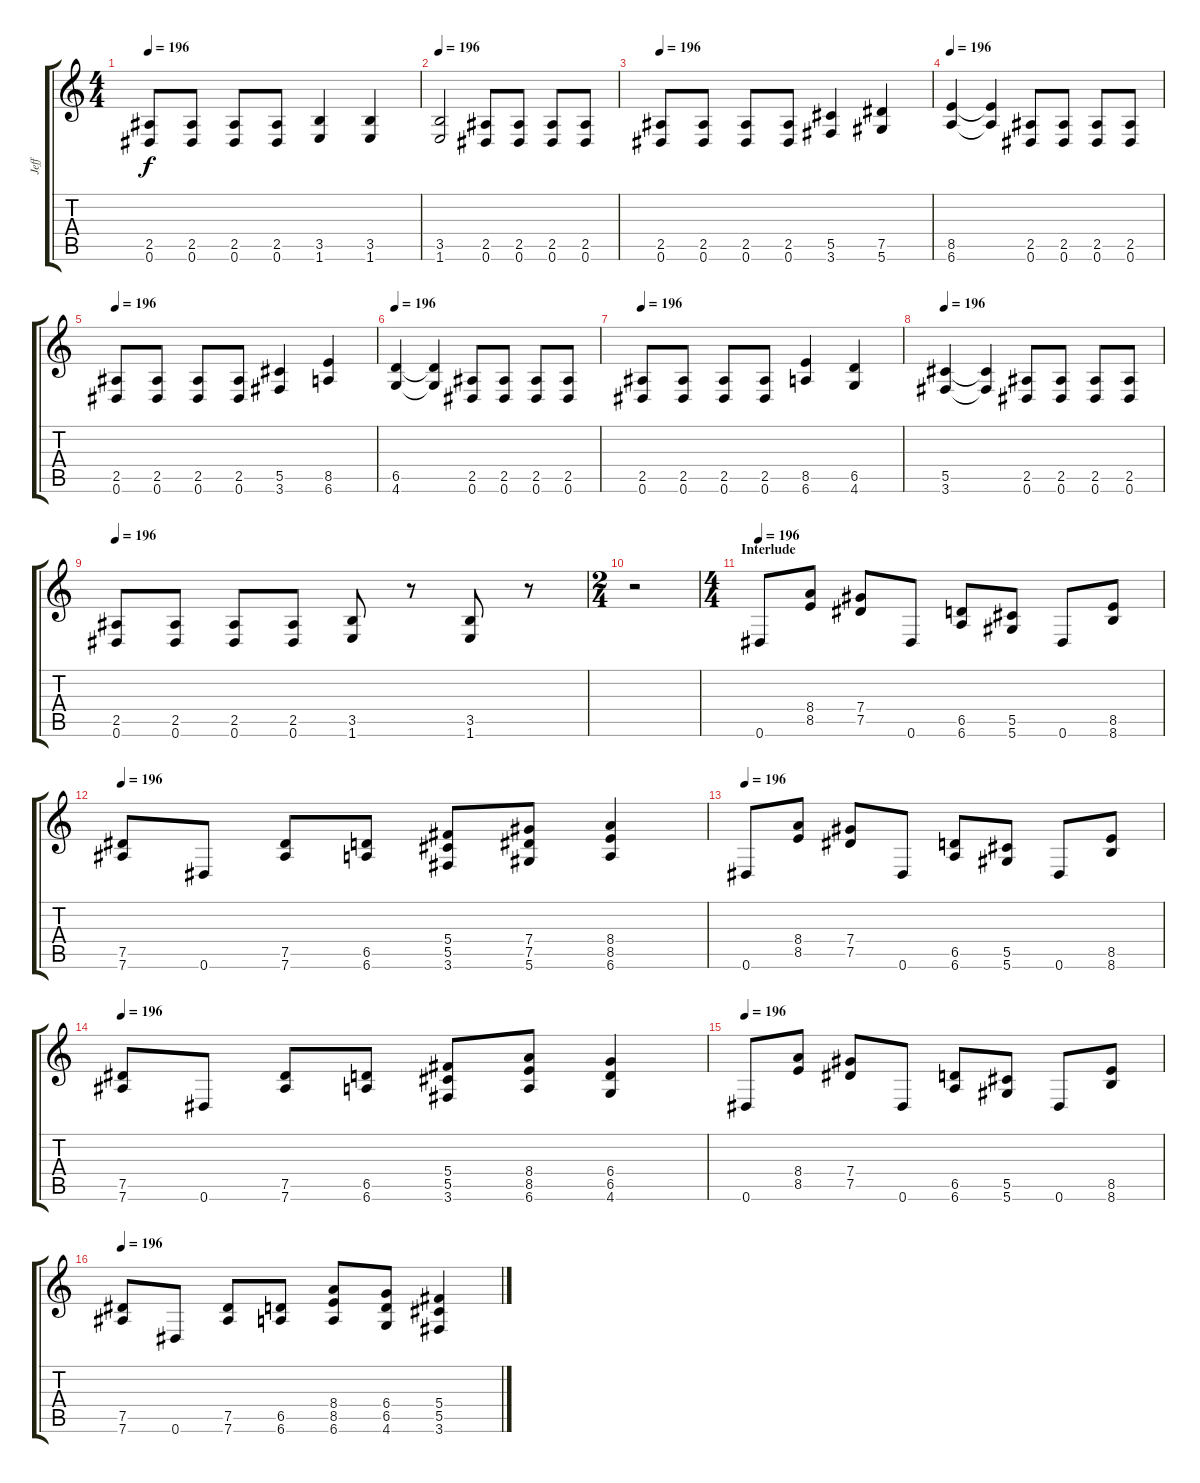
\track ("Jeff" "Jeff") {instrument distortionguitar}
\staff {score tabs}
\tuning (Eb4 Bb3 Gb3 Db3 Ab2 Eb2) {hide}
\ts (4 4)
\tempo 196
\clef g2
\ks c
(2.5 0.6).8{dy f} (2.5 0.6).8 (2.5 0.6).8 (2.5 0.6).8 (3.5 1.6).4 (3.5 1.6).4 |
\tempo 196
(3.5 1.6).2 (2.5 0.6).8 (2.5 0.6).8 (2.5 0.6).8 (2.5 0.6).8 |
\tempo 196
(2.5 0.6).8 (2.5 0.6).8 (2.5 0.6).8 (2.5 0.6).8 (5.5 3.6).4 (7.5 5.6).4 |
\tempo 196
(8.5 6.6).4 (8.5{t} 6.6{t}).4 (2.5 0.6).8 (2.5 0.6).8 (2.5 0.6).8 (2.5 0.6).8 |
\tempo 196
(2.5 0.6).8 (2.5 0.6).8 (2.5 0.6).8 (2.5 0.6).8 (5.5 3.6).4 (8.5 6.6).4 |
\tempo 196
(6.5 4.6).4 (6.5{t} 4.6{t}).4 (2.5 0.6).8 (2.5 0.6).8 (2.5 0.6).8 (2.5 0.6).8 |
\tempo 196
(2.5 0.6).8 (2.5 0.6).8 (2.5 0.6).8 (2.5 0.6).8 (8.5 6.6).4 (6.5 4.6).4 |
\tempo 196
(5.5 3.6).4 (5.5{t} 3.6{t}).4 (2.5 0.6).8 (2.5 0.6).8 (2.5 0.6).8 (2.5 0.6).8 |
\tempo 196
(2.5 0.6).8 (2.5 0.6).8 (2.5 0.6).8 (2.5 0.6).8 (3.5 1.6).8 r.8 (3.5 1.6).8 r.8 |
\ts (2 4)
r.2 |
\ts (4 4)
\section ("" "Interlude")
\tempo 196
0.6.8 (8.4 8.5).8 (7.4 7.5).8 0.6.8 (6.5 6.6).8 (5.5 5.6).8 0.6.8 (8.5 8.6).8 |
\tempo 196
(7.5 7.6).8 0.6.8 (7.5 7.6).8 (6.5 6.6).8 (5.4 5.5 3.6).8 (7.4 7.5 5.6).8 (8.4 8.5 6.6).4 |
\tempo 196
0.6.8 (8.4 8.5).8 (7.4 7.5).8 0.6.8 (6.5 6.6).8 (5.5 5.6).8 0.6.8 (8.5 8.6).8 |
\tempo 196
(7.5 7.6).8 0.6.8 (7.5 7.6).8 (6.5 6.6).8 (5.4 5.5 3.6).8 (8.4 8.5 6.6).8 (6.4 6.5 4.6).4 |
\tempo 196
0.6.8 (8.4 8.5).8 (7.4 7.5).8 0.6.8 (6.5 6.6).8 (5.5 5.6).8 0.6.8 (8.5 8.6).8 |
\tempo 196
(7.5 7.6).8 0.6.8 (7.5 7.6).8 (6.5 6.6).8 (8.4 8.5 6.6).8 (6.4 6.5 4.6).8 (5.4 5.5 3.6).4
